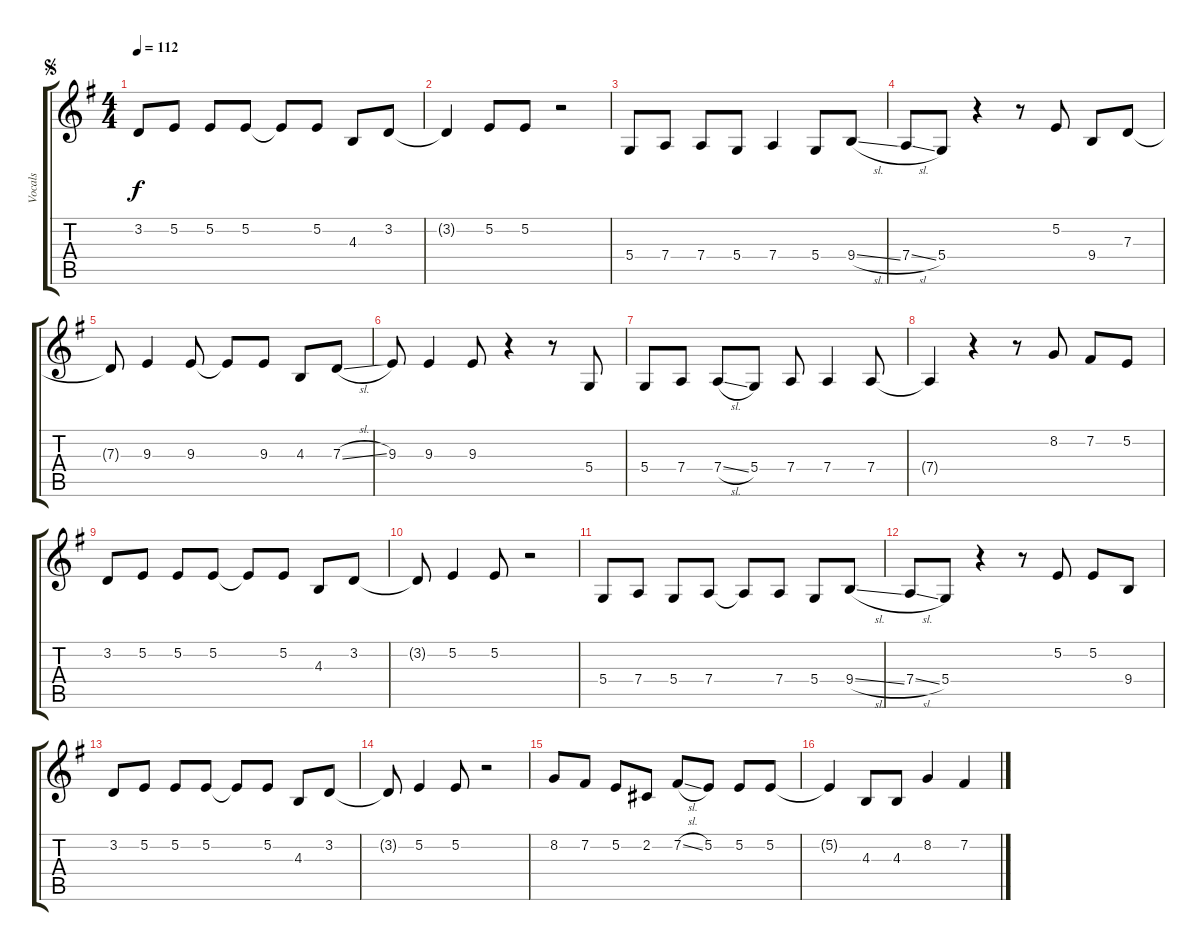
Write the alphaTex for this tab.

\track ("Vocals" "Vocals") {instrument voiceoohs}
\staff {score tabs}
\tuning (E4 B3 G3 D3 A2 E2) {hide}
\ts (4 4)
\jump segno
\tempo 112
\clef g2
\ks g
3.2.8{dy f} 5.2.8 5.2.8 5.2.8 5.2{t}.8 5.2.8 4.3.8 3.2.8 |
3.2{t}.4 5.2.8 5.2.8 r.2 |
5.4.8 7.4.8 7.4.8 5.4.8 7.4.4 5.4.8 9.4{sl}.8 |
7.4{sl}.8 5.4.8 r.4 r.8 5.2.8 9.4.8 7.3.8 |
7.3{t}.8 9.3.4 9.3.8 9.3{t}.8 9.3.8 4.3.8 7.3{sl}.8 |
9.3.8 9.3.4 9.3.8 r.4 r.8 5.4.8 |
5.4.8 7.4.8 7.4{sl}.8 5.4.8 7.4.8 7.4.4 7.4.8 |
7.4{t}.4 r.4 r.8 8.2.8 7.2.8 5.2.8 |
3.2.8 5.2.8 5.2.8 5.2.8 5.2{t}.8 5.2.8 4.3.8 3.2.8 |
3.2{t}.8 5.2.4 5.2.8 r.2 |
5.4.8 7.4.8 5.4.8 7.4.8 7.4{t}.8 7.4.8 5.4.8 9.4{sl}.8 |
7.4{sl}.8 5.4.8 r.4 r.8 5.2.8 5.2.8 9.4.8 |
3.2.8 5.2.8 5.2.8 5.2.8 5.2{t}.8 5.2.8 4.3.8 3.2.8 |
3.2{t}.8 5.2.4 5.2.8 r.2 |
8.2.8 7.2.8 5.2.8 2.2.8 7.2{sl}.8 5.2.8 5.2.8 5.2.8 |
5.2{t}.4 4.3.8 4.3.8 8.2.4 7.2.4
